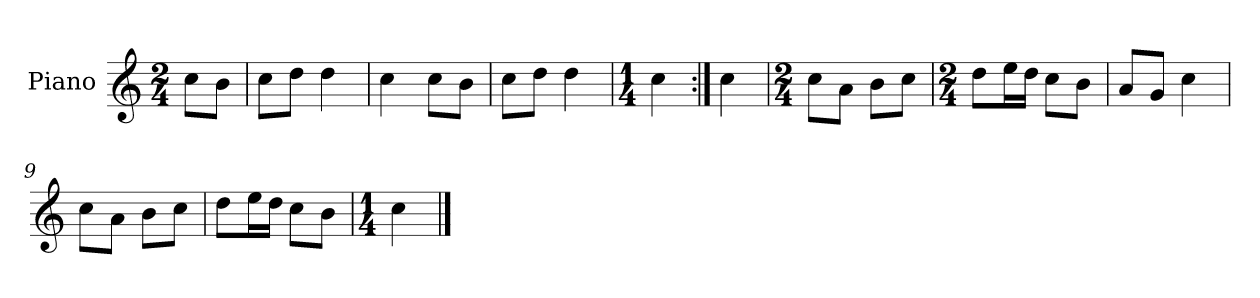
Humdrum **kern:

**kern
*part1
*staff1
*I"Piano
*I'Pno.
*clefG2
*k[]
*M2/4
=
8cc\L
8b\J
=1
8cc\L
8dd\J
4dd\
=2
4cc\
8cc\L
8b\J
=3
8cc\L
8dd\J
4dd\
=4
*M1/4
4cc\
=5:|!
4cc\
=6
*M2/4
8cc\L
8a\J
8b\L
8cc\J
=7
*M2/4
8dd\L
16ee\L
16dd\JJ
8cc\L
8b\J
=8
8a/L
8g/J
4cc\
=9
8cc\L
8a\J
8b\L
8cc\J
=10
8dd\L
16ee\L
16dd\JJ
8cc\L
8b\J
=11
*M1/4
4cc\
==
*-
